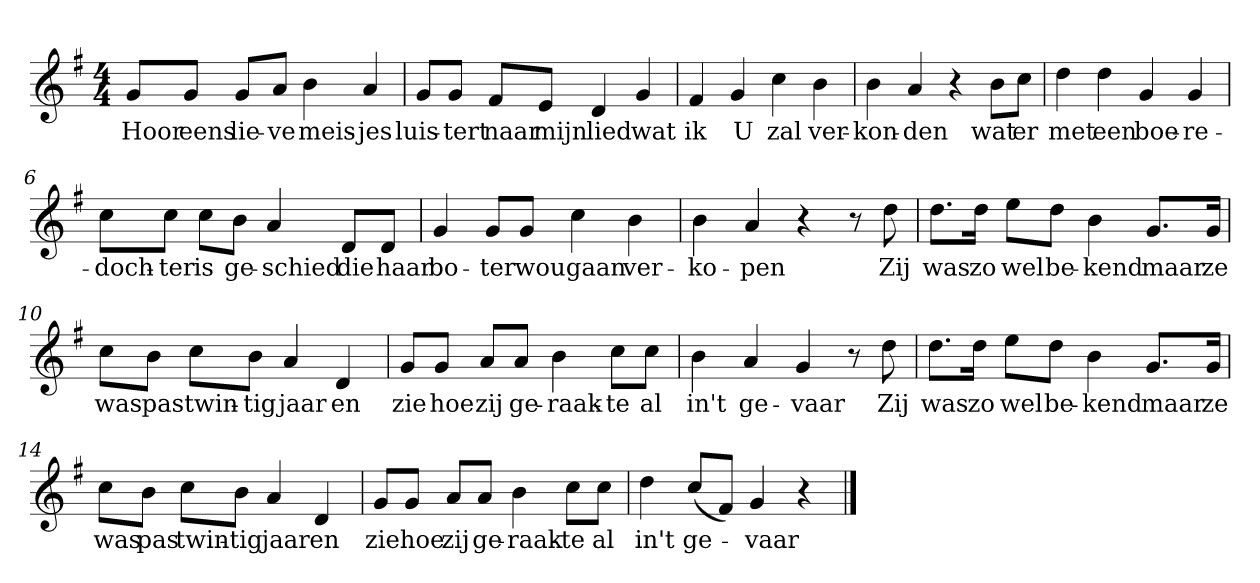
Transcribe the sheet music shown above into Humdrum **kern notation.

**kern	**text
*part1	*part1
*staff1	*staff1
*clefG2	*
*k[f#]	*
*G:	*
*M4/4	*
*MM120	*
=1	=1
8g/L	Hoor
8g/J	eens
8g/L	lie-
8a/J	-ve
4b	meis-
4a	-jes
=2	=2
8g/L	luis-
8g/J	-tert
8f#/L	naar
8e/J	mijn
4d	lied
4g	wat
=3	=3
4f#	ik
4g	U
4cc	zal
4b	ver-
=4	=4
4b	-kon-
4a	-den
4r	.
8b\L	wat
8cc\J	er
=5	=5
4dd	met
4dd	een
4g	boe-
4g	-re-
=6	=6
8cc\L	-doch-
8cc\J	-ter
8cc\L	is
8b\J	ge-
4a	-schied
8d/L	die
8d/J	haar
=7	=7
4g	bo-
8g/L	-ter
8g/J	wou
4cc	gaan
4b	ver-
=8	=8
4b	-ko-
4a	-pen
4r	.
8r	.
8dd	Zij
=9	=9
8.dd\L	was
16dd\Jk	zo
8ee\L	wel
8dd\J	be-
4b	-kend
8.g/L	maar
16g/Jk	ze
=10	=10
8cc\L	was
8b\J	pas
8cc\L	twin-
8b\J	-tig
4a	jaar
4d	en
=11	=11
8g/L	zie
8g/J	hoe
8a/L	zij
8a/J	ge-
4b	-raak-
8cc\L	-te
8cc\J	al
=12	=12
4b	in't
4a	ge-
4g	-vaar
8r	.
8dd	Zij
=13	=13
8.dd\L	was
16dd\Jk	zo
8ee\L	wel
8dd\J	be-
4b	-kend
8.g/L	maar
16g/Jk	ze
=14	=14
8cc\L	was
8b\J	pas
8cc\L	twin-
8b\J	-tig
4a	jaar
4d	en
=15	=15
8g/L	zie
8g/J	hoe
8a/L	zij
8a/J	ge-
4b	-raak-
8cc\L	-te
8cc\J	al
=16	=16
4dd	in't
(8cc/L	ge-
8f#/J)	.
4g	-vaar
4r	.
==	==
*-	*-
